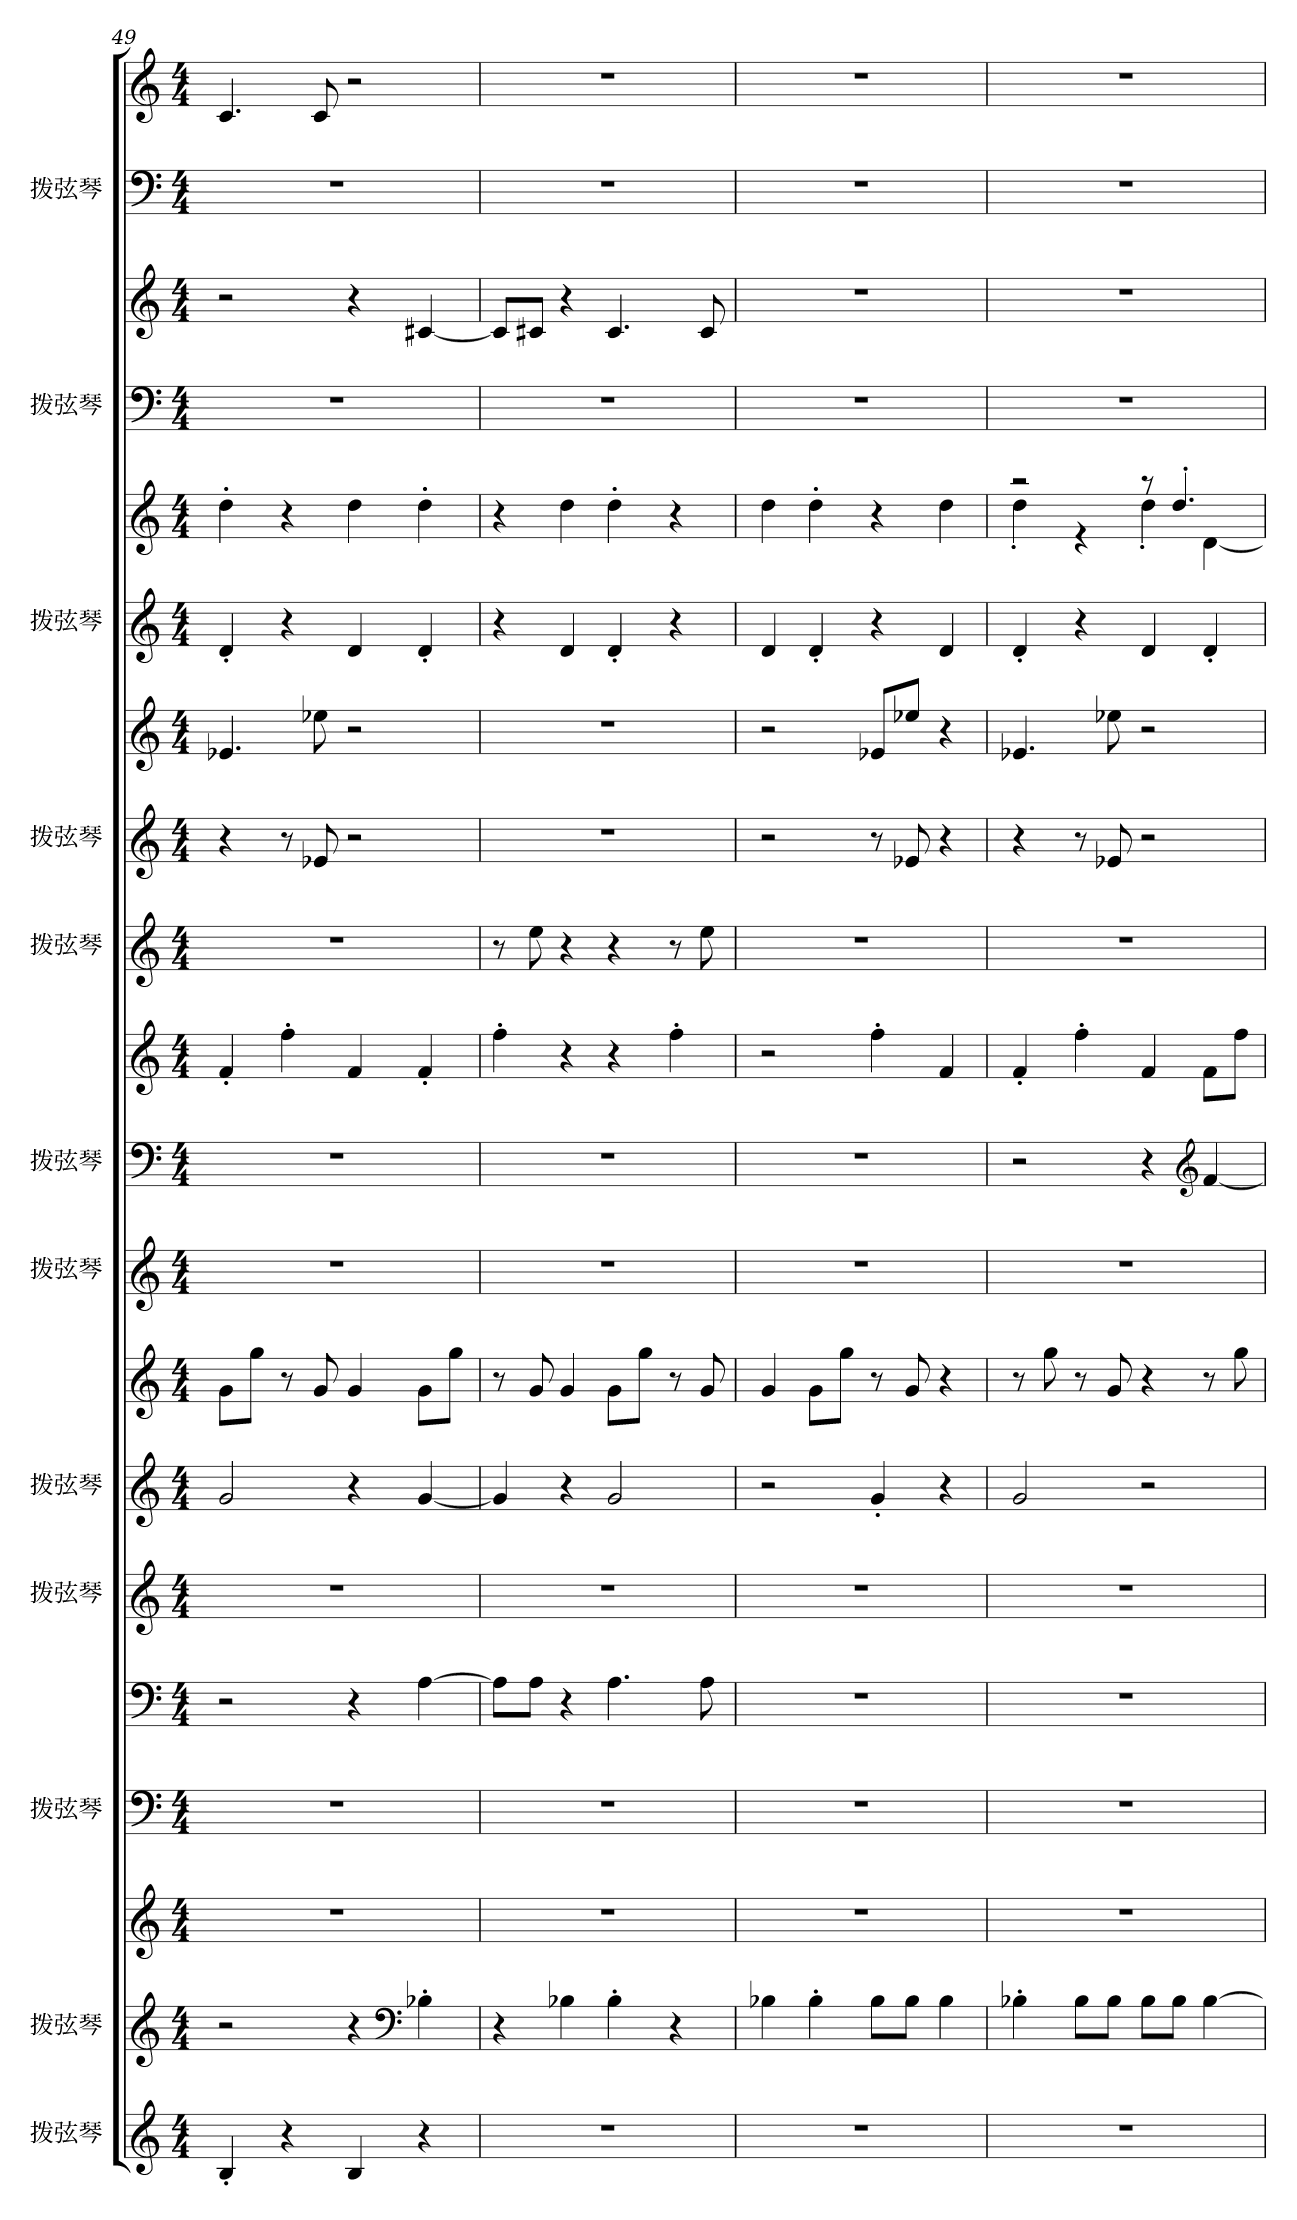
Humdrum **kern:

**kern	**kern	**kern	**kern	**kern	**kern	**kern	**kern	**kern	**kern	**kern	**kern	**kern	**kern	**kern	**kern	**kern	**kern	**kern	**kern
*part12	*part11	*part11	*part10	*part10	*part9	*part8	*part8	*part7	*part6	*part6	*part5	*part4	*part4	*part3	*part3	*part2	*part2	*part1	*part1
*staff20	*staff19	*staff18	*staff17	*staff16	*staff15	*staff14	*staff13	*staff12	*staff11	*staff10	*staff9	*staff8	*staff7	*staff6	*staff5	*staff4	*staff3	*staff2	*staff1
*I"拨弦琴	*I"拨弦琴	*	*I"拨弦琴	*	*I"拨弦琴	*I"拨弦琴	*	*I"拨弦琴	*I"拨弦琴	*	*I"拨弦琴	*I"拨弦琴	*	*I"拨弦琴	*	*I"拨弦琴	*	*I"拨弦琴	*
*clefG2	*clefG2	*clefG2	*clefF4	*clefF4	*clefG2	*clefG2	*clefG2	*clefG2	*clefF4	*clefG2	*clefG2	*clefG2	*clefG2	*clefG2	*clefG2	*clefF4	*clefG2	*clefF4	*clefG2
*k[]	*k[]	*k[]	*k[]	*k[]	*k[]	*k[]	*k[]	*k[]	*k[]	*k[]	*k[]	*k[]	*k[]	*k[]	*k[]	*k[]	*k[]	*k[]	*k[]
*M4/4	*M4/4	*M4/4	*M4/4	*M4/4	*M4/4	*M4/4	*M4/4	*M4/4	*M4/4	*M4/4	*M4/4	*M4/4	*M4/4	*M4/4	*M4/4	*M4/4	*M4/4	*M4/4	*M4/4
=49	=49	=49	=49	=49	=49	=49	=49	=49	=49	=49	=49	=49	=49	=49	=49	=49	=49	=49	=49
4B'/	2r	1r	1r	2r	1r	2g/	8g\L	1r	1r	4f'/	1r	4r	4.e-X/	4d'/	4dd'\	1r	2r	1r	4.c/
.	.	.	.	.	.	.	8gg\J	.	.	.	.	.	.	.	.	.	.	.	.
4r	.	.	.	.	.	.	8r	.	.	4ff'\	.	8r	.	4r	4r	.	.	.	.
.	.	.	.	.	.	.	8g/	.	.	.	.	8e-X/	8ee-X\	.	.	.	.	.	8c/
4B/	4r	.	.	4r	.	4r	4g/	.	.	4f/	.	2r	2r	4d/	4dd\	.	4r	.	2r
*	*clefF4	*	*	*	*	*	*	*	*	*	*	*	*	*	*	*	*	*	*
4r	4B-X'\	.	.	[4A\	.	[4g/	8g\L	.	.	4f'/	.	.	.	4d'/	4dd'\	.	[4c#X/	.	.
.	.	.	.	.	.	.	8gg\J	.	.	.	.	.	.	.	.	.	.	.	.
=50	=50	=50	=50	=50	=50	=50	=50	=50	=50	=50	=50	=50	=50	=50	=50	=50	=50	=50	=50
1r	4r	1r	1r	8A\L]	1r	4g/]	8r	1r	1r	4ff'\	8r	1r	1r	4r	4r	1r	8c#/L]	1r	1r
.	.	.	.	8A\J	.	.	8g/	.	.	.	8ee\	.	.	.	.	.	8c#X/J	.	.
.	4B-X\	.	.	4r	.	4r	4g/	.	.	4r	4r	.	.	4d/	4dd\	.	4r	.	.
.	4B-'\	.	.	4.A\	.	2g/	8g\L	.	.	4r	4r	.	.	4d'/	4dd'\	.	4.c#/	.	.
.	.	.	.	.	.	.	8gg\J	.	.	.	.	.	.	.	.	.	.	.	.
.	4r	.	.	.	.	.	8r	.	.	4ff'\	8r	.	.	4r	4r	.	.	.	.
.	.	.	.	8A\	.	.	8g/	.	.	.	8ee\	.	.	.	.	.	8c#/	.	.
!!LO:PB:g=z
=51	=51	=51	=51	=51	=51	=51	=51	=51	=51	=51	=51	=51	=51	=51	=51	=51	=51	=51	=51
1r	4B-X\	1r	1r	1r	1r	2r	4g/	1r	1r	2r	1r	2r	2r	4d/	4dd\	1r	1r	1r	1r
.	4B-'\	.	.	.	.	.	8g\L	.	.	.	.	.	.	4d'/	4dd'\	.	.	.	.
.	.	.	.	.	.	.	8gg\J	.	.	.	.	.	.	.	.	.	.	.	.
.	8B-\L	.	.	.	.	4g'/	8r	.	.	4ff'\	.	8r	8e-X/L	4r	4r	.	.	.	.
.	8B-\J	.	.	.	.	.	8g/	.	.	.	.	8e-X/	8ee-X/J	.	.	.	.	.	.
.	4B-\	.	.	.	.	4r	4r	.	.	4f/	.	4r	4r	4d/	4dd\	.	.	.	.
=52	=52	=52	=52	=52	=52	=52	=52	=52	=52	=52	=52	=52	=52	=52	=52	=52	=52	=52	=52
*	*	*	*	*	*	*	*	*	*	*	*	*	*	*	*^	*	*	*	*
1r	4B-X'\	1r	1r	1r	1r	2g/	8r	1r	2r	4f'/	1r	4r	4.e-X/	4d'/	2r	4dd'\	1r	1r	1r	1r
.	.	.	.	.	.	.	8gg\	.	.	.	.	.	.	.	.	.	.	.	.	.
.	8B-\L	.	.	.	.	.	8r	.	.	4ff'\	.	8r	.	4r	.	4r	.	.	.	.
.	8B-\J	.	.	.	.	.	8g/	.	.	.	.	8e-X/	8ee-X\	.	.	.	.	.	.	.
.	8B-\L	.	.	.	.	2r	4r	.	4r	4f/	.	2r	2r	4d/	8r	4dd'\	.	.	.	.
.	8B-\J	.	.	.	.	.	.	.	.	.	.	.	.	.	4.dd'/	.	.	.	.	.
*	*	*	*	*	*	*	*	*	*clefG2	*	*	*	*	*	*	*	*	*	*	*
.	[4B-\	.	.	.	.	.	8r	.	[4f/	8f\L	.	.	.	4d'/	.	[4d\	.	.	.	.
.	.	.	.	.	.	.	8gg\	.	.	8ff\J	.	.	.	.	.	.	.	.	.	.
*	*	*	*	*	*	*	*	*	*	*	*	*	*	*	*v	*v	*	*	*	*
=	=	=	=	=	=	=	=	=	=	=	=	=	=	=	=	=	=	=	=
*-	*-	*-	*-	*-	*-	*-	*-	*-	*-	*-	*-	*-	*-	*-	*-	*-	*-	*-	*-
